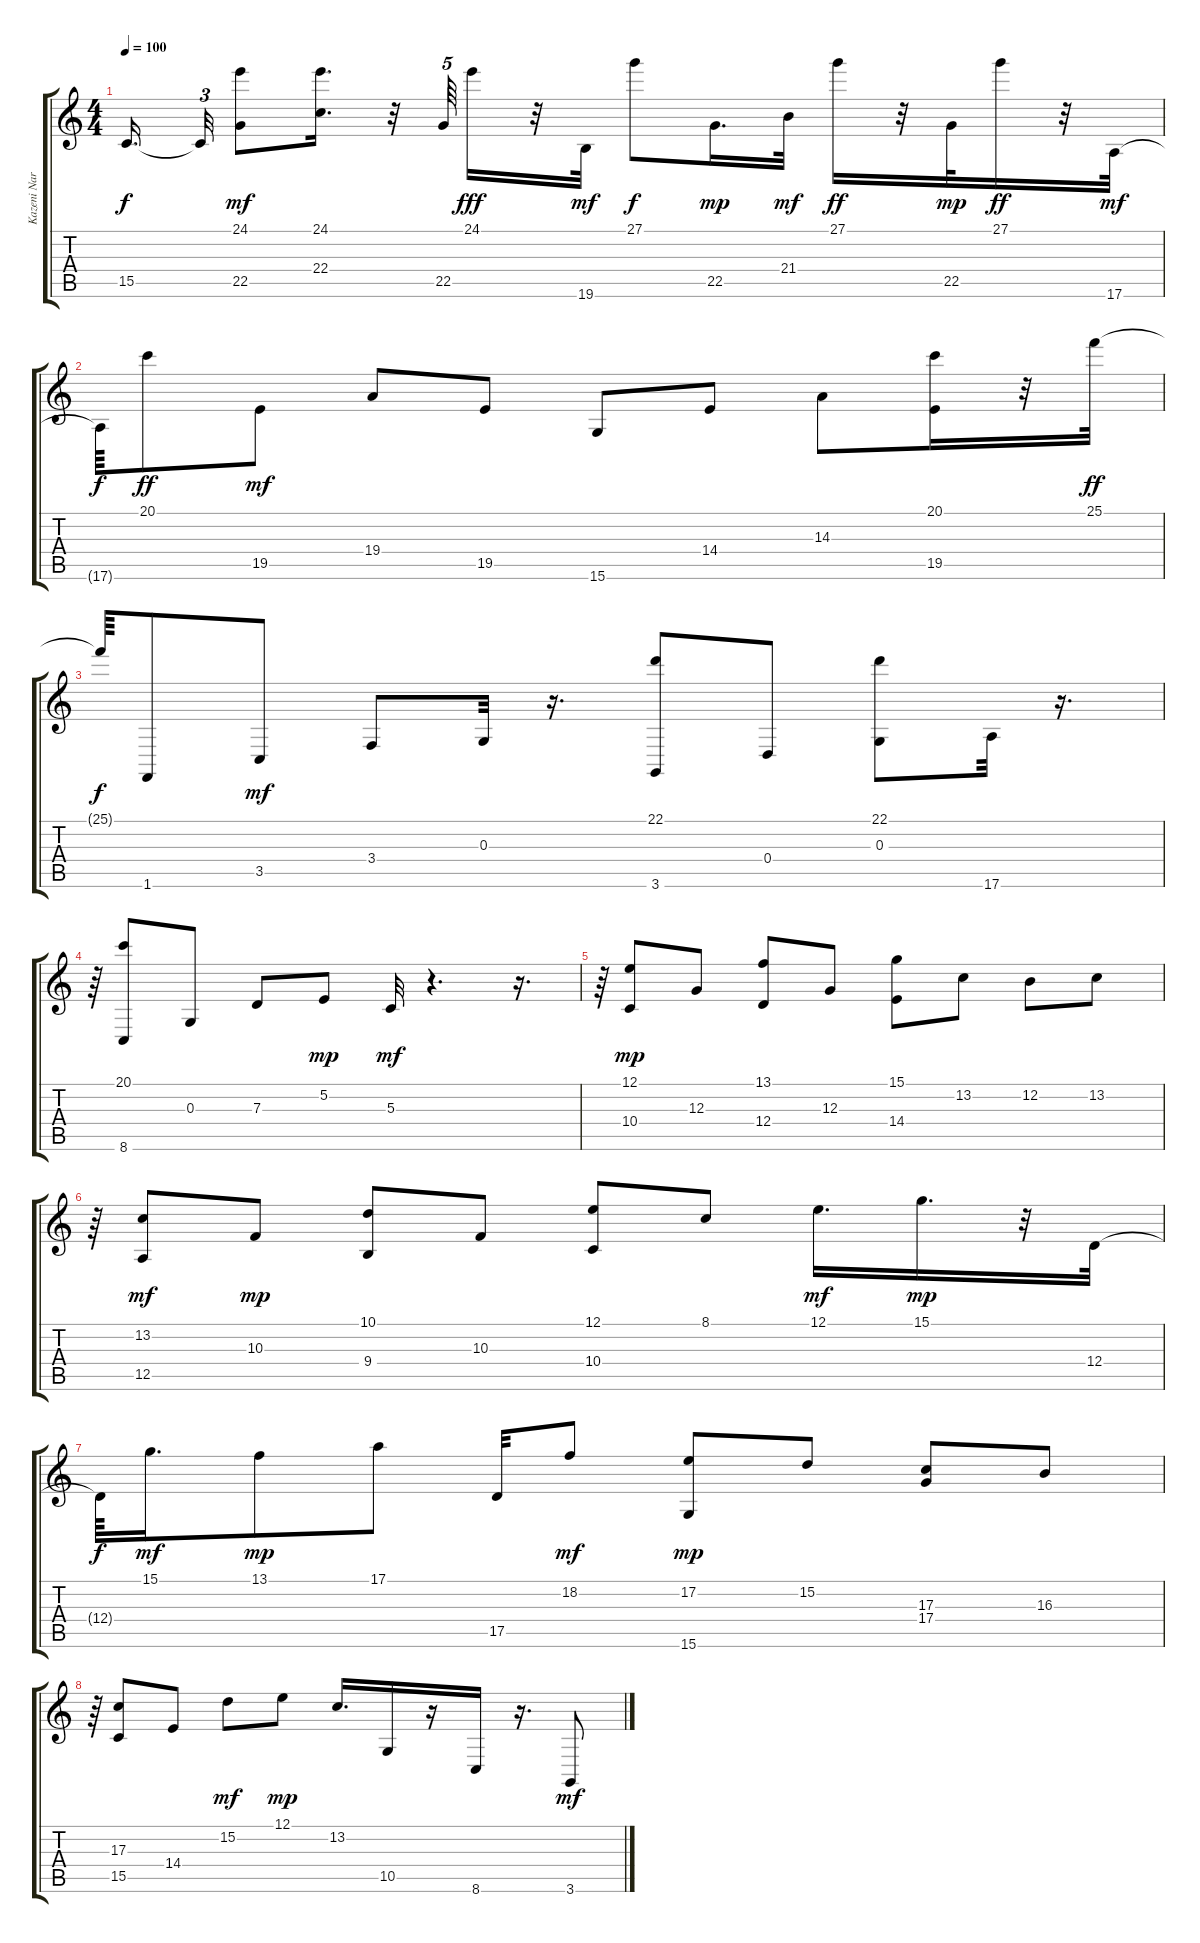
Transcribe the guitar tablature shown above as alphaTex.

\track ("Kazeni Nari Tai    " "Kazeni Nar") {instrument orchestralharp}
\staff {score tabs}
\tuning (E4 B3 G3 D3 A2 E2) {hide}
\ts (4 4)
\tempo 100
\clef g2
\ks c
15.5{t}.16{d dy f beam splitsecondary} 15.5{t}.32{tu (3 2)} (24.1 22.5).8{dy mf} (24.1 22.4).16{d} r.32 22.5.64{tu (5 4)} 24.1.16{dy fff} r.32 19.6.32{dy mf} 27.1.8{dy f} 22.5.16{d dy mp} 21.4.32{dy mf} 27.1.16{dy ff} r.32 22.5.32{dy mp} 27.1.16{dy ff} r.32 17.6.32{dy mf} |
17.6{t}.64{dy f} 20.1.8{dy ff} 19.5.8{dy mf} 19.4.8 19.5.8 15.6.8 14.4.8 14.3.8 (20.1 19.5).16 r.32 25.1.32{dy ff} |
25.1{t}.64{dy f} 1.6.8 3.5.8{dy mf} 3.4.8 0.3.32 r.16{d} (22.1 3.6).8 0.4.8 (22.1 0.3).8 17.6.32 r.16{d} |
r.64 (20.1 8.6).8 0.3.8 7.3.8 5.2.8{dy mp} 5.3.32{dy mf} r.4{d} r.16{d} |
r.64 (12.1 10.4).8{dy mp} 12.3.8 (13.1 12.4).8 12.3.8 (15.1 14.4).8 13.2.8 12.2.8 13.2.8 |
r.64 (13.2 12.5).8{dy mf} 10.3.8{dy mp} (10.1 9.4).8 10.3.8 (12.1 10.4).8 8.1.8 12.1.16{d dy mf} 15.1.16{d dy mp} r.32 12.4.32 |
12.4{t}.64{dy f} 15.1.16{d dy mf} 13.1.8{dy mp} 17.1.8 17.5.32 18.2.8{dy mf} (17.2 15.6).8{dy mp} 15.2.8 (17.3 17.4).8 16.3.8 |
r.64 (17.3 15.5).8 14.4.8 15.2.8{dy mf} 12.1.8{dy mp} 13.2.16{d} 10.5.16 r.16 8.6.16 r.16{d} 3.6.8{dy mf}
